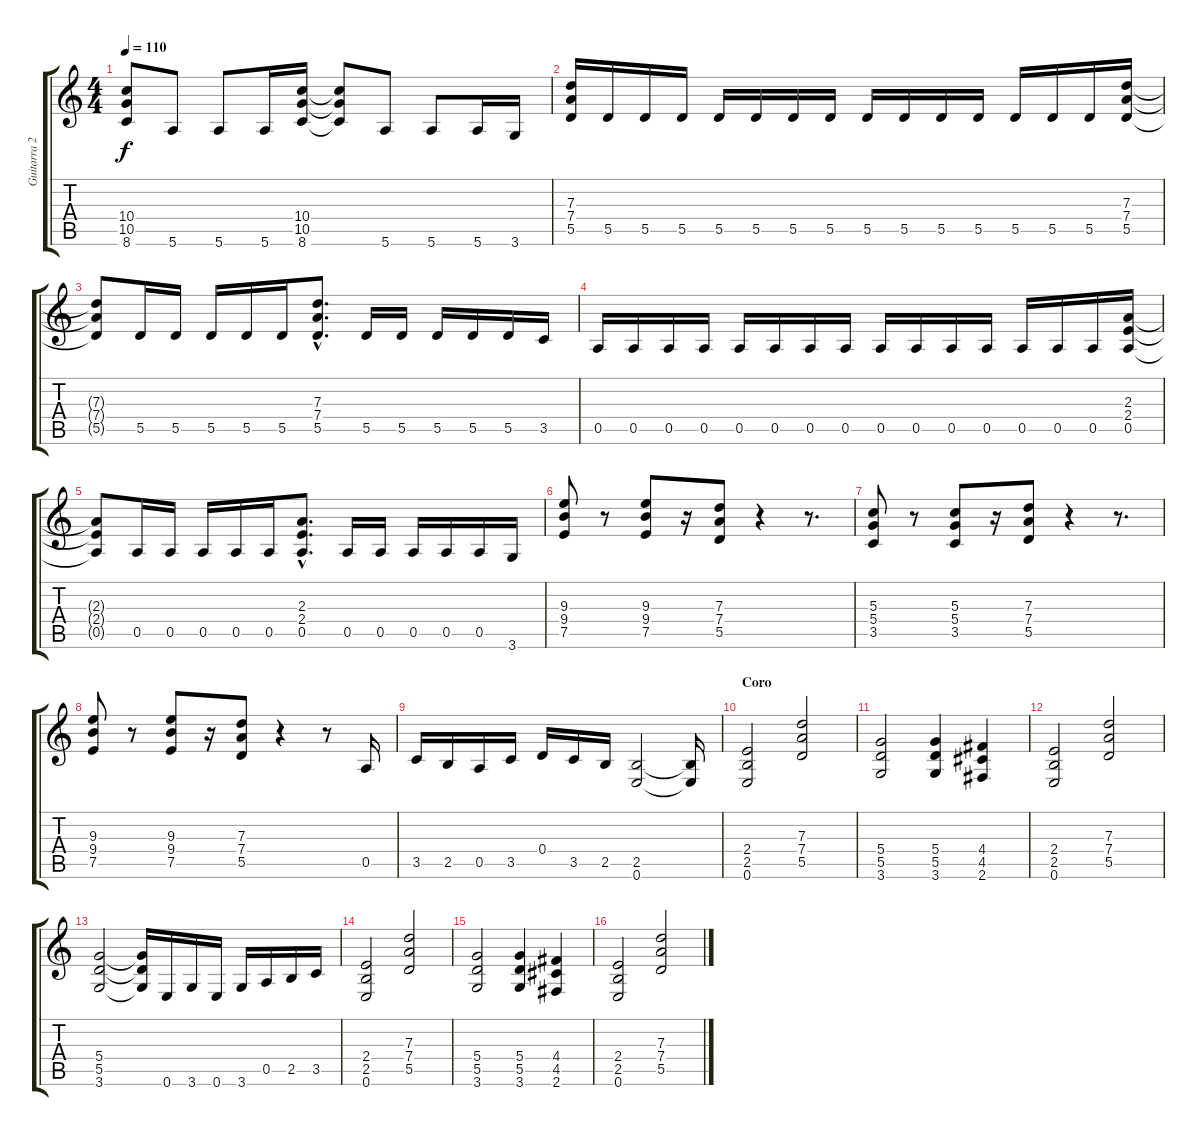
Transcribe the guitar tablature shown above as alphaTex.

\track ("Guitarra 2" "Guitarra 2") {instrument overdrivenguitar}
\staff {score tabs}
\tuning (E4 B3 G3 D3 A2 E2) {hide}
\ts (4 4)
\tempo 110
\clef g2
\ks c
(10.4{t} 10.5{t} 8.6{t}).8{dy f} 5.6.8 5.6.8 5.6.16 (10.4 10.5 8.6).16 (10.4{t} 10.5{t} 8.6{t}).8 5.6.8 5.6.8 5.6.16 3.6.16 |
(7.3 7.4 5.5).16 5.5.16 5.5.16 5.5.16 5.5.16 5.5.16 5.5.16 5.5.16 5.5.16 5.5.16 5.5.16 5.5.16 5.5.16 5.5.16 5.5.16 (7.3 7.4 5.5).16 |
(7.3{t} 7.4{t} 5.5{t}).8 5.5.16 5.5.16 5.5.16 5.5.16 5.5.16 (7.3{hac} 7.4{hac} 5.5{hac}).8{d} 5.5.16 5.5.16 5.5.16 5.5.16 5.5.16 3.5.16 |
0.5.16 0.5.16 0.5.16 0.5.16 0.5.16 0.5.16 0.5.16 0.5.16 0.5.16 0.5.16 0.5.16 0.5.16 0.5.16 0.5.16 0.5.16 (2.3 2.4 0.5).16 |
(2.3{t} 2.4{t} 0.5{t}).8 0.5.16 0.5.16 0.5.16 0.5.16 0.5.16 (2.3{hac} 2.4{hac} 0.5{hac}).8{d} 0.5.16 0.5.16 0.5.16 0.5.16 0.5.16 3.6.16 |
(9.3 9.4 7.5).8 r.8 (9.3 9.4 7.5).8 r.16 (7.3 7.4 5.5).8 r.4 r.8{d} |
(5.3 5.4 3.5).8 r.8 (5.3 5.4 3.5).8 r.16 (7.3 7.4 5.5).8 r.4 r.8{d} |
(9.3 9.4 7.5).8 r.8 (9.3 9.4 7.5).8 r.16 (7.3 7.4 5.5).8 r.4 r.8 0.5.16 |
3.5.16 2.5.16 0.5.16 3.5.16 0.4.16 3.5.16 2.5.16 (2.5 0.6).2 (2.5{t} 0.6{t}).16 |
\section ("" "Coro")
(2.4 2.5 0.6).2 (7.3 7.4 5.5).2 |
(5.4 5.5 3.6).2 (5.4 5.5 3.6).4 (4.4 4.5 2.6).4 |
(2.4 2.5 0.6).2 (7.3 7.4 5.5).2 |
(5.4 5.5 3.6).2 (5.4{t} 5.5{t} 3.6{t}).16 0.6.16 3.6.16 0.6.16 3.6.16 0.5.16 2.5.16 3.5.16 |
(2.4 2.5 0.6).2 (7.3 7.4 5.5).2 |
(5.4 5.5 3.6).2 (5.4 5.5 3.6).4 (4.4 4.5 2.6).4 |
(2.4 2.5 0.6).2 (7.3 7.4 5.5).2
